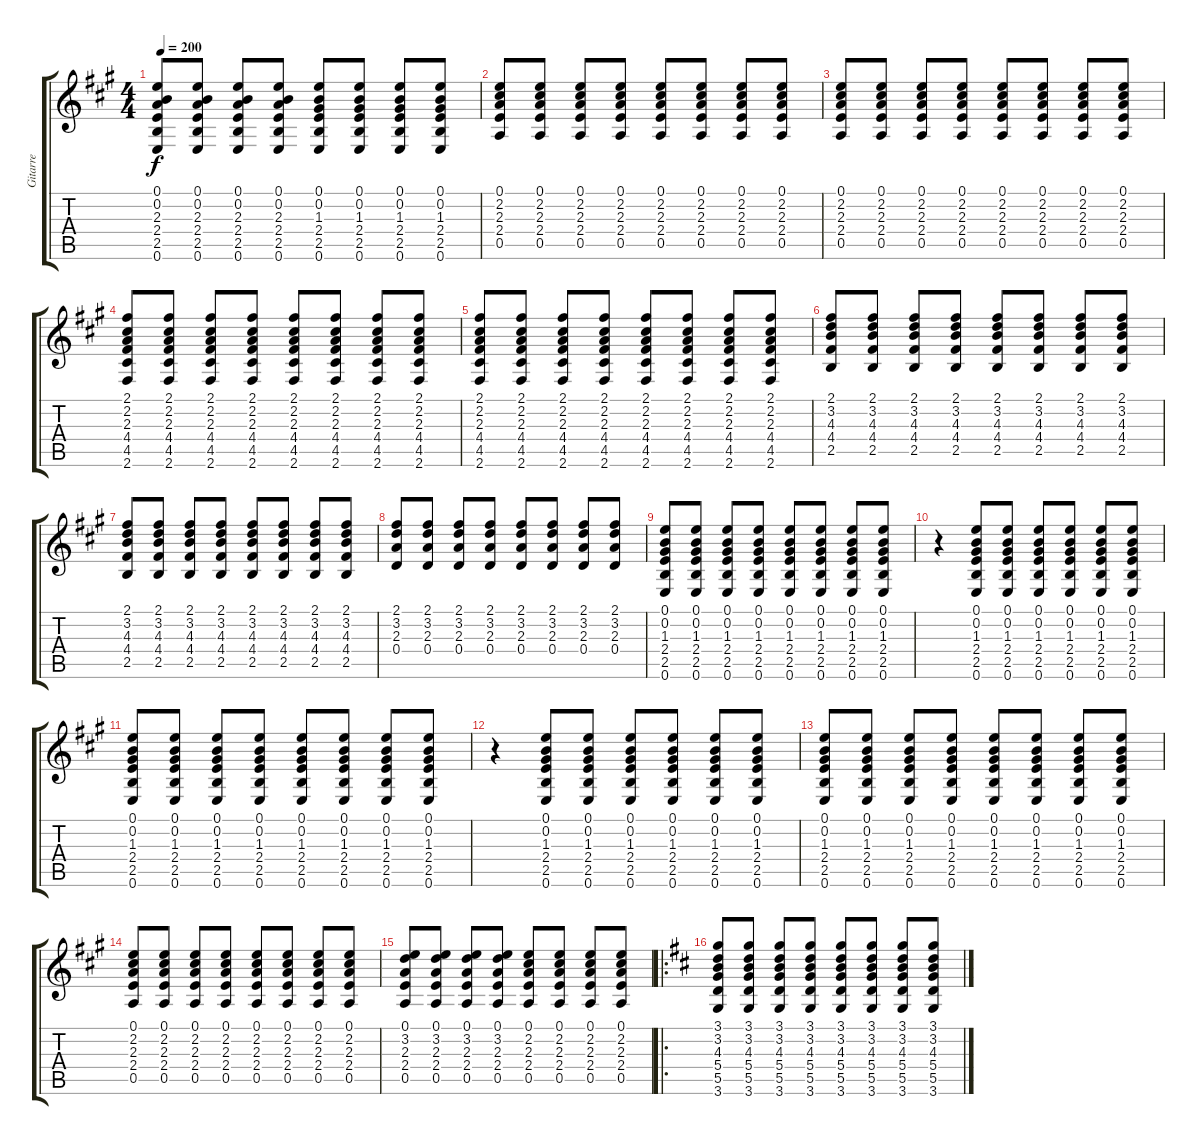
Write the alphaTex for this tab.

\track ("Gitarre" "Gitarre") {instrument electricguitarclean}
\staff {score tabs}
\tuning (E4 B3 G3 D3 A2 E2) {hide}
\ts (4 4)
\tempo 200
\clef g2
\ks a
(0.1 0.2 2.3 2.4 2.5 0.6).8{dy f} (0.1 0.2 2.3 2.4 2.5 0.6).8 (0.1 0.2 2.3 2.4 2.5 0.6).8 (0.1 0.2 2.3 2.4 2.5 0.6).8 (0.1 0.2 1.3 2.4 2.5 0.6).8 (0.1 0.2 1.3 2.4 2.5 0.6).8 (0.1 0.2 1.3 2.4 2.5 0.6).8 (0.1 0.2 1.3 2.4 2.5 0.6).8 |
(0.1 2.2 2.3 2.4 0.5).8 (0.1 2.2 2.3 2.4 0.5).8 (0.1 2.2 2.3 2.4 0.5).8 (0.1 2.2 2.3 2.4 0.5).8 (0.1 2.2 2.3 2.4 0.5).8 (0.1 2.2 2.3 2.4 0.5).8 (0.1 2.2 2.3 2.4 0.5).8 (0.1 2.2 2.3 2.4 0.5).8 |
(0.1 2.2 2.3 2.4 0.5).8 (0.1 2.2 2.3 2.4 0.5).8 (0.1 2.2 2.3 2.4 0.5).8 (0.1 2.2 2.3 2.4 0.5).8 (0.1 2.2 2.3 2.4 0.5).8 (0.1 2.2 2.3 2.4 0.5).8 (0.1 2.2 2.3 2.4 0.5).8 (0.1 2.2 2.3 2.4 0.5).8 |
(2.1 2.2 2.3 4.4 4.5 2.6).8 (2.1 2.2 2.3 4.4 4.5 2.6).8 (2.1 2.2 2.3 4.4 4.5 2.6).8 (2.1 2.2 2.3 4.4 4.5 2.6).8 (2.1 2.2 2.3 4.4 4.5 2.6).8 (2.1 2.2 2.3 4.4 4.5 2.6).8 (2.1 2.2 2.3 4.4 4.5 2.6).8 (2.1 2.2 2.3 4.4 4.5 2.6).8 |
(2.1 2.2 2.3 4.4 4.5 2.6).8 (2.1 2.2 2.3 4.4 4.5 2.6).8 (2.1 2.2 2.3 4.4 4.5 2.6).8 (2.1 2.2 2.3 4.4 4.5 2.6).8 (2.1 2.2 2.3 4.4 4.5 2.6).8 (2.1 2.2 2.3 4.4 4.5 2.6).8 (2.1 2.2 2.3 4.4 4.5 2.6).8 (2.1 2.2 2.3 4.4 4.5 2.6).8 |
(2.1 3.2 4.3 4.4 2.5).8 (2.1 3.2 4.3 4.4 2.5).8 (2.1 3.2 4.3 4.4 2.5).8 (2.1 3.2 4.3 4.4 2.5).8 (2.1 3.2 4.3 4.4 2.5).8 (2.1 3.2 4.3 4.4 2.5).8 (2.1 3.2 4.3 4.4 2.5).8 (2.1 3.2 4.3 4.4 2.5).8 |
(2.1 3.2 4.3 4.4 2.5).8 (2.1 3.2 4.3 4.4 2.5).8 (2.1 3.2 4.3 4.4 2.5).8 (2.1 3.2 4.3 4.4 2.5).8 (2.1 3.2 4.3 4.4 2.5).8 (2.1 3.2 4.3 4.4 2.5).8 (2.1 3.2 4.3 4.4 2.5).8 (2.1 3.2 4.3 4.4 2.5).8 |
(2.1 3.2 2.3 0.4).8 (2.1 3.2 2.3 0.4).8 (2.1 3.2 2.3 0.4).8 (2.1 3.2 2.3 0.4).8 (2.1 3.2 2.3 0.4).8 (2.1 3.2 2.3 0.4).8 (2.1 3.2 2.3 0.4).8 (2.1 3.2 2.3 0.4).8 |
(0.1 0.2 1.3 2.4 2.5 0.6).8 (0.1 0.2 1.3 2.4 2.5 0.6).8 (0.1 0.2 1.3 2.4 2.5 0.6).8 (0.1 0.2 1.3 2.4 2.5 0.6).8 (0.1 0.2 1.3 2.4 2.5 0.6).8 (0.1 0.2 1.3 2.4 2.5 0.6).8 (0.1 0.2 1.3 2.4 2.5 0.6).8 (0.1 0.2 1.3 2.4 2.5 0.6).8 |
r.4 (0.1 0.2 1.3 2.4 2.5 0.6).8 (0.1 0.2 1.3 2.4 2.5 0.6).8 (0.1 0.2 1.3 2.4 2.5 0.6).8 (0.1 0.2 1.3 2.4 2.5 0.6).8 (0.1 0.2 1.3 2.4 2.5 0.6).8 (0.1 0.2 1.3 2.4 2.5 0.6).8 |
(0.1 0.2 1.3 2.4 2.5 0.6).8 (0.1 0.2 1.3 2.4 2.5 0.6).8 (0.1 0.2 1.3 2.4 2.5 0.6).8 (0.1 0.2 1.3 2.4 2.5 0.6).8 (0.1 0.2 1.3 2.4 2.5 0.6).8 (0.1 0.2 1.3 2.4 2.5 0.6).8 (0.1 0.2 1.3 2.4 2.5 0.6).8 (0.1 0.2 1.3 2.4 2.5 0.6).8 |
r.4 (0.1 0.2 1.3 2.4 2.5 0.6).8 (0.1 0.2 1.3 2.4 2.5 0.6).8 (0.1 0.2 1.3 2.4 2.5 0.6).8 (0.1 0.2 1.3 2.4 2.5 0.6).8 (0.1 0.2 1.3 2.4 2.5 0.6).8 (0.1 0.2 1.3 2.4 2.5 0.6).8 |
(0.1 0.2 1.3 2.4 2.5 0.6).8 (0.1 0.2 1.3 2.4 2.5 0.6).8 (0.1 0.2 1.3 2.4 2.5 0.6).8 (0.1 0.2 1.3 2.4 2.5 0.6).8 (0.1 0.2 1.3 2.4 2.5 0.6).8 (0.1 0.2 1.3 2.4 2.5 0.6).8 (0.1 0.2 1.3 2.4 2.5 0.6).8 (0.1 0.2 1.3 2.4 2.5 0.6).8 |
(0.1 2.2 2.3 2.4 0.5).8 (0.1 2.2 2.3 2.4 0.5).8 (0.1 2.2 2.3 2.4 0.5).8 (0.1 2.2 2.3 2.4 0.5).8 (0.1 2.2 2.3 2.4 0.5).8 (0.1 2.2 2.3 2.4 0.5).8 (0.1 2.2 2.3 2.4 0.5).8 (0.1 2.2 2.3 2.4 0.5).8 |
(0.1 3.2 2.3 2.4 0.5).8 (0.1 3.2 2.3 2.4 0.5).8 (0.1 3.2 2.3 2.4 0.5).8 (0.1 3.2 2.3 2.4 0.5).8 (0.1 2.2 2.3 2.4 0.5).8 (0.1 2.2 2.3 2.4 0.5).8 (0.1 2.2 2.3 2.4 0.5).8 (0.1 2.2 2.3 2.4 0.5).8 |
\ro
\ks d
(3.1 3.2 4.3 5.4 5.5 3.6).8 (3.1 3.2 4.3 5.4 5.5 3.6).8 (3.1 3.2 4.3 5.4 5.5 3.6).8 (3.1 3.2 4.3 5.4 5.5 3.6).8 (3.1 3.2 4.3 5.4 5.5 3.6).8 (3.1 3.2 4.3 5.4 5.5 3.6).8 (3.1 3.2 4.3 5.4 5.5 3.6).8 (3.1 3.2 4.3 5.4 5.5 3.6).8
